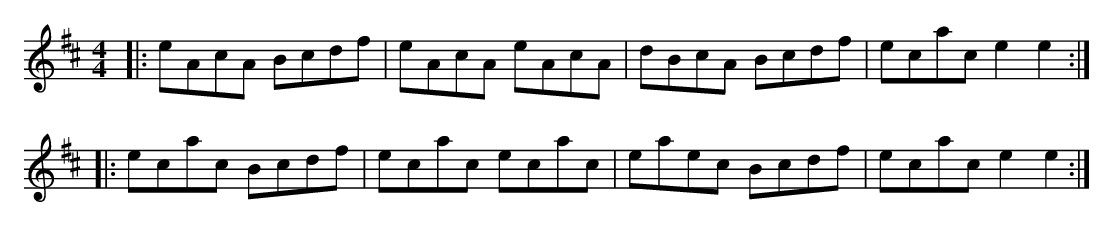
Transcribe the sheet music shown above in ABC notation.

X:1
M:4/4
K:Edor
|:eAcA Bcdf|eAcA eAcA|dBcA Bcdf|ecac e2 e2:|
|:ecac Bcdf|ecac ecac|eaec Bcdf|ecac e2 e2:|
